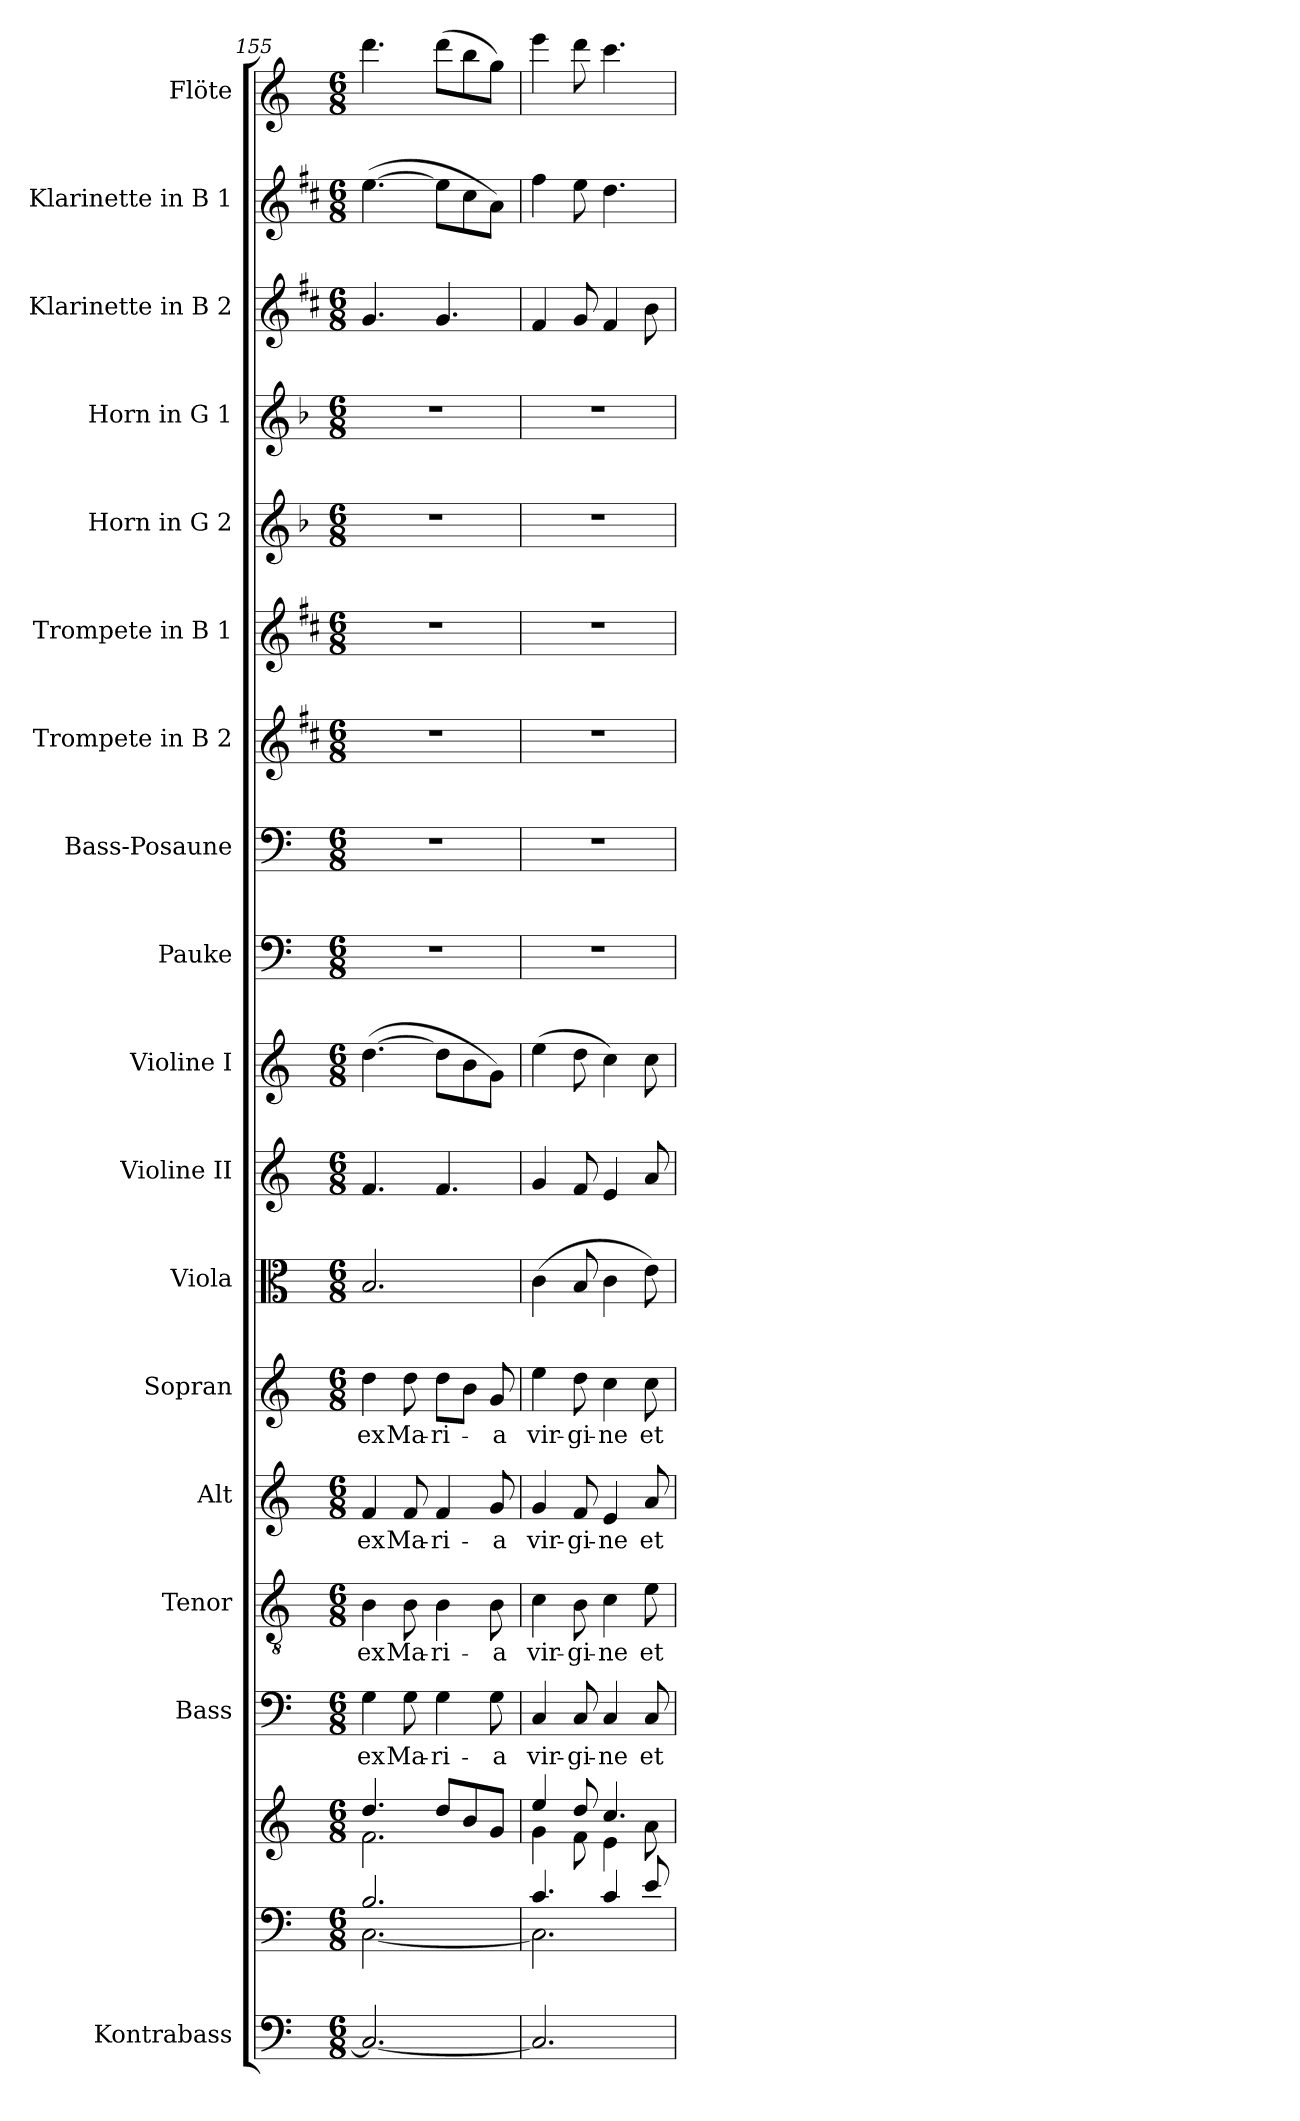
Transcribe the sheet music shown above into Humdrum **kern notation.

**kern	**kern	**kern	**kern	**text	**kern	**text	**kern	**text	**kern	**text	**kern	**kern	**kern	**kern	**kern	**kern	**kern	**kern	**kern	**kern	**kern	**kern
*part18	*part17	*part17	*part16	*part16	*part15	*part15	*part14	*part14	*part13	*part13	*part12	*part11	*part10	*part9	*part8	*part7	*part6	*part5	*part4	*part3	*part2	*part1
*staff19	*staff18	*staff17	*staff16	*staff16	*staff15	*staff15	*staff14	*staff14	*staff13	*staff13	*staff12	*staff11	*staff10	*staff9	*staff8	*staff7	*staff6	*staff5	*staff4	*staff3	*staff2	*staff1
*I"Kontrabass	*	*	*I"Bass	*	*I"Tenor	*	*I"Alt	*	*I"Sopran	*	*I"Viola	*I"Violine II	*I"Violine I	*I"Pauke	*I"Bass-Posaune	*I"Trompete in B 2	*I"Trompete in B 1	*I"Horn in G 2	*I"Horn in G 1	*I"Klarinette in B 2	*I"Klarinette in B 1	*I"Flöte
*I'Kb.	*	*	*I'B	*	*I'T	*	*I'A	*	*I'S	*	*I'Vla.	*I'Vl. II	*I'Vl. I	*I'Pk.	*I'B. Pos.	*	*	*I'Hrn. 2	*I'Hrn. 1	*	*	*I'Fl.
*clefF4	*clefF4	*clefG2	*clefF4	*	*clefGv2	*	*clefG2	*	*clefG2	*	*clefC3	*clefG2	*clefG2	*clefF4	*clefF4	*clefG2	*clefG2	*clefG2	*clefG2	*clefG2	*clefG2	*clefG2
*ITrd7c12	*	*	*	*	*	*	*	*	*	*	*	*	*	*	*	*ITrd1c2	*ITrd1c2	*ITrd3c5	*ITrd3c5	*ITrd1c2	*ITrd1c2	*
*k[]	*k[]	*k[]	*k[]	*	*k[]	*	*k[]	*	*k[]	*	*k[]	*k[]	*k[]	*k[]	*k[]	*k[]	*k[]	*k[]	*k[]	*k[]	*k[]	*k[]
*C:	*C:	*C:	*C:	*	*C:	*	*C:	*	*C:	*	*C:	*C:	*C:	*C:	*C:	*C:	*C:	*C:	*C:	*C:	*C:	*C:
*M6/8	*M6/8	*M6/8	*M6/8	*	*M6/8	*	*M6/8	*	*M6/8	*	*M6/8	*M6/8	*M6/8	*M6/8	*M6/8	*M6/8	*M6/8	*M6/8	*M6/8	*M6/8	*M6/8	*M6/8
=155	=155	=155	=155	=155	=155	=155	=155	=155	=155	=155	=155	=155	=155	=155	=155	=155	=155	=155	=155	=155	=155	=155
*	*^	*^	*	*	*	*	*	*	*	*	*	*	*	*	*	*	*	*	*	*	*	*
!	!	!	!	!	!	!LO:LY:b	!	!LO:LY:b	!	!LO:LY:b	!	!LO:LY:b	!	!	!	!	!	!	!	!	!	!	!	!
2.CC/_	2.B/	[<2.C\	4.dd/	2.f\	4G\	ex	4B\	ex	4f/	ex	4dd\	ex	2.B/	4.f/	(>[4.dd\	2.r	2.r	2.r	2.r	2.r	2.r	4.f/	(>[4.dd\	4.ddd\
!	!	!	!	!	!	!LO:LY:b	!	!LO:LY:b	!	!LO:LY:b	!	!LO:LY:b	!	!	!	!	!	!	!	!	!	!	!	!
.	.	.	.	.	8G\	Ma-	8B\	Ma-	8f/	Ma-	8dd\	Ma-	.	.	.	.	.	.	.	.	.	.	.	.
!	!	!	!	!	!	!LO:LY:b	!	!LO:LY:b	!	!LO:LY:b	!	!LO:LY:b	!	!	!	!	!	!	!	!	!	!	!	!
.	.	.	8dd/L	.	4G\	-ri-	4B\	-ri-	4f/	-ri-	8dd\L	-ri-	.	4.f/	8dd\L]	.	.	.	.	.	.	4.f/	8dd\L]	(>8ddd\L
.	.	.	8b/	.	.	.	.	.	.	.	8b\J	.	.	.	8b\	.	.	.	.	.	.	.	8b\	8bb\
!	!	!	!	!	!	!LO:LY:b	!	!LO:LY:b	!	!LO:LY:b	!	!LO:LY:b	!	!	!	!	!	!	!	!	!	!	!	!
.	.	.	8g/J	.	8G\	-a	8B\	-a	8g/	-a	8g/	-a	.	.	8g\J)	.	.	.	.	.	.	.	8g\J)	8gg\J)
!!LO:PB:g=z
=156	=156	=156	=156	=156	=156	=156	=156	=156	=156	=156	=156	=156	=156	=156	=156	=156	=156	=156	=156	=156	=156	=156	=156	=156
!	!	!	!	!	!	!LO:LY:b	!	!LO:LY:b	!	!LO:LY:b	!	!LO:LY:b	!	!	!	!	!	!	!	!	!	!	!	!
2.CC/]	4.c/	2.C\]	4ee/	4g\	4C/	vir-	4c\	vir-	4g/	vir-	4ee\	vir-	(>4c\	4g/	(>4ee\	2.r	2.r	2.r	2.r	2.r	2.r	4e/	4ee\	4eee\
!	!	!	!	!	!	!LO:LY:b	!	!LO:LY:b	!	!LO:LY:b	!	!LO:LY:b	!	!	!	!	!	!	!	!	!	!	!	!
.	.	.	8dd/	8f\	8C/	-gi-	8B\	-gi-	8f/	-gi-	8dd\	-gi-	8B/	8f/	8dd\	.	.	.	.	.	.	8f/	8dd\	8ddd\
!	!	!	!	!	!	!LO:LY:b	!	!LO:LY:b	!	!LO:LY:b	!	!LO:LY:b	!	!	!	!	!	!	!	!	!	!	!	!
.	4c/	.	4.cc/	4e\	4C/	-ne	4c\	-ne	4e/	-ne	4cc\	-ne	4c\	4e/	4cc\)	.	.	.	.	.	.	4e/	4.cc\	4.ccc\
!	!	!	!	!	!	!LO:LY:b	!	!LO:LY:b	!	!LO:LY:b	!	!LO:LY:b	!	!	!	!	!	!	!	!	!	!	!	!
.	8e/	.	.	8a\	8C/	et	8e\	et	8a/	et	8cc\	et	8e\)	8a/	8cc\	.	.	.	.	.	.	8a\	.	.
*	*v	*v	*	*	*	*	*	*	*	*	*	*	*	*	*	*	*	*	*	*	*	*	*	*
*	*	*v	*v	*	*	*	*	*	*	*	*	*	*	*	*	*	*	*	*	*	*	*	*
=	=	=	=	=	=	=	=	=	=	=	=	=	=	=	=	=	=	=	=	=	=	=
*-	*-	*-	*-	*-	*-	*-	*-	*-	*-	*-	*-	*-	*-	*-	*-	*-	*-	*-	*-	*-	*-	*-
